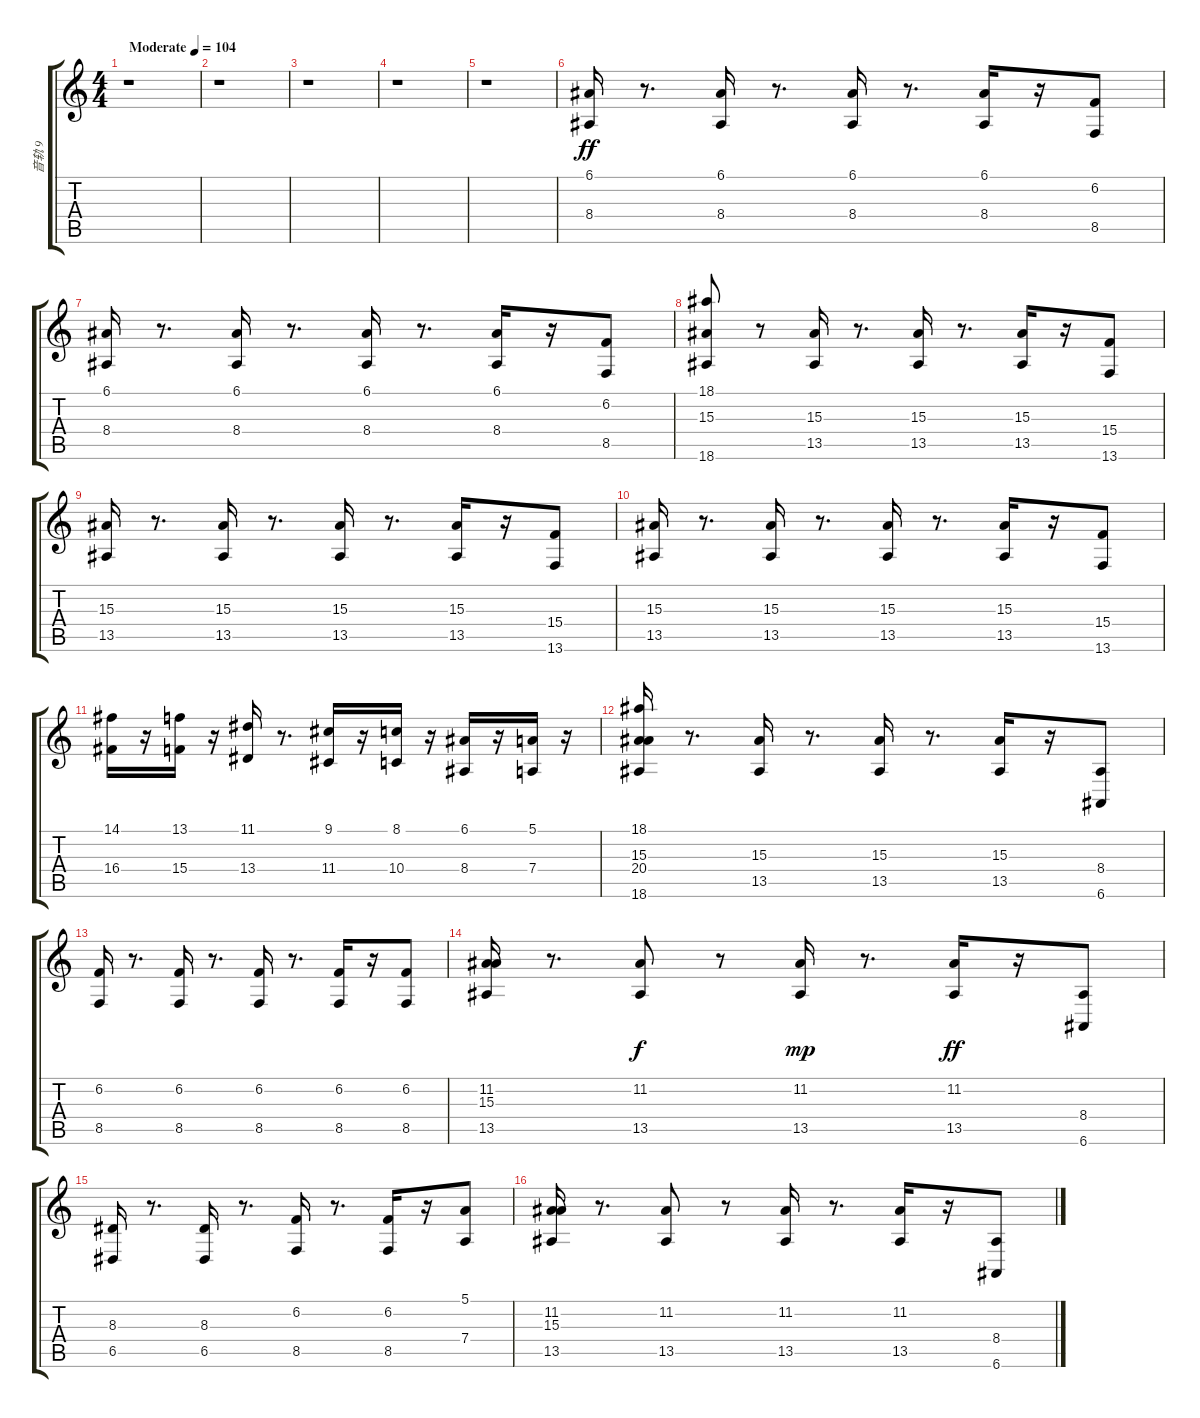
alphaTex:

\track ("音轨 9" "音轨 9") {instrument orchestrahit}
\staff {score tabs}
\tuning (E4 B3 G3 D3 A2 E2) {hide}
\ts (4 4)
\tempo (104 "Moderate")
\clef g2
\ks c
r.1{dy ff instrument orchestrahit} |
r.1 |
r.1 |
r.1 |
r.1 |
(6.1 8.4).16{txt ""} r.8{d} (6.1 8.4).16 r.8{d} (6.1 8.4).16 r.8{d} (6.1 8.4).16 r.16 (6.2 8.5).8 |
(6.1 8.4).16 r.8{d} (6.1 8.4).16 r.8{d} (6.1 8.4).16 r.8{d} (6.1 8.4).16 r.16 (6.2 8.5).8 |
(18.1 15.3 18.6).8 r.8 (15.3 13.5).16 r.8{d} (15.3 13.5).16 r.8{d} (15.3 13.5).16 r.16 (15.4 13.6).8 |
(15.3 13.5).16 r.8{d} (15.3 13.5).16 r.8{d} (15.3 13.5).16 r.8{d} (15.3 13.5).16 r.16 (15.4 13.6).8 |
(15.3 13.5).16 r.8{d} (15.3 13.5).16 r.8{d} (15.3 13.5).16 r.8{d} (15.3 13.5).16 r.16 (15.4 13.6).8 |
(14.1 16.4).16 r.16 (13.1 15.4).16 r.16 (11.1 13.4).16 r.8{d} (9.1 11.4).16 r.16 (8.1 10.4).16 r.16 (6.1 8.4).16 r.16 (5.1 7.4).16 r.16 |
(18.1 15.3 20.4 18.6).16 r.8{d} (15.3 13.5).16 r.8{d} (15.3 13.5).16 r.8{d} (15.3 13.5).16 r.16 (8.4 6.6).8 |
(6.2 8.5).16 r.8{d} (6.2 8.5).16 r.8{d} (6.2 8.5).16 r.8{d} (6.2 8.5).16 r.16 (6.2 8.5).8 |
(11.2 15.3 13.5).16 r.8{d} (11.2 13.5).8{dy f} r.8 (11.2 13.5).16{dy mp} r.8{d} (11.2 13.5).16{dy ff} r.16 (8.4 6.6).8 |
(8.3 6.5).16 r.8{d} (8.3 6.5).16 r.8{d} (6.2 8.5).16 r.8{d} (6.2 8.5).16 r.16 (5.1 7.4).8 |
(11.2 15.3 13.5).16 r.8{d} (11.2 13.5).8 r.8 (11.2 13.5).16 r.8{d} (11.2 13.5).16 r.16 (8.4 6.6).8
